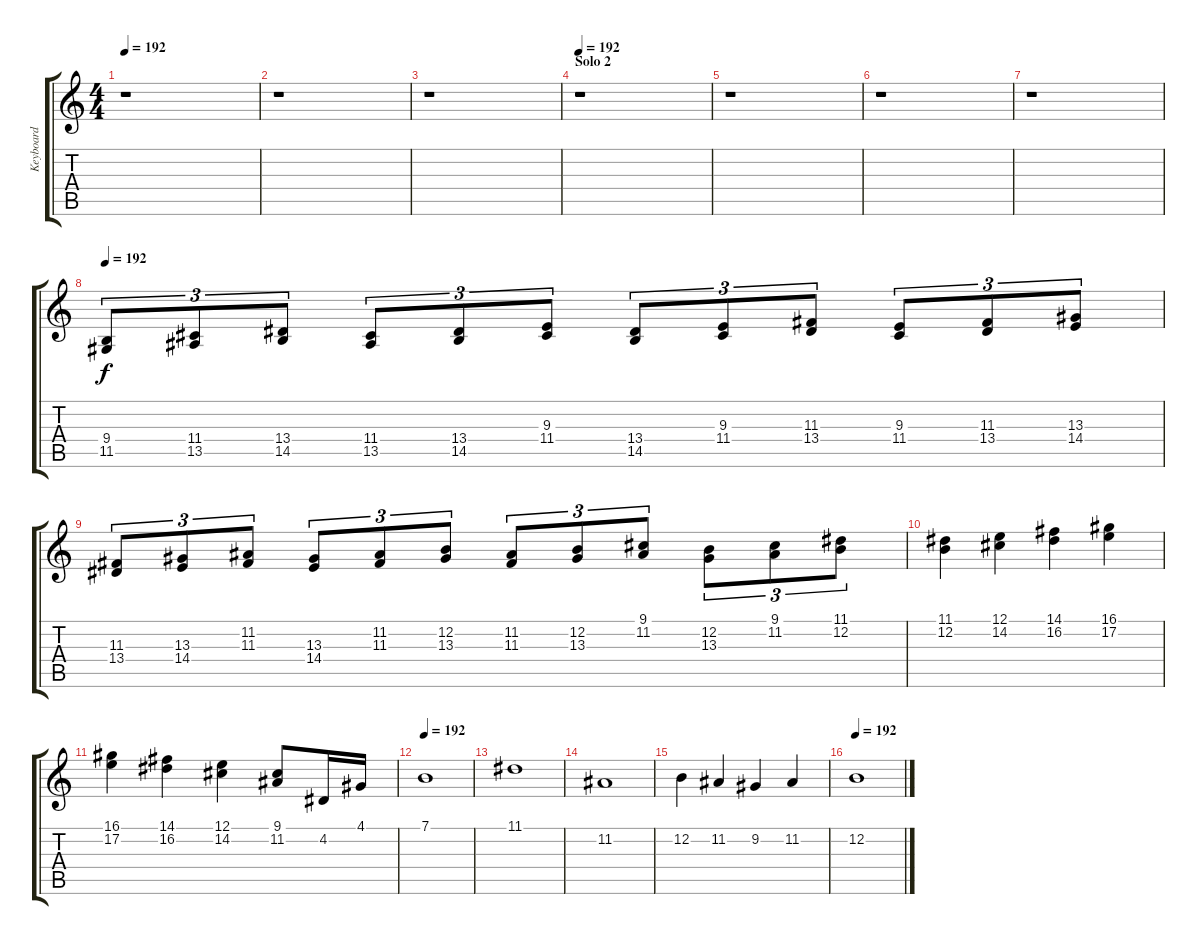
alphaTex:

\track ("Keyboard" "Keyboard") {instrument stringensemble1}
\staff {score tabs}
\tuning (E4 B3 G3 D3 A2 E2) {hide}
\ts (4 4)
\tempo 192
\clef g2
\ks c
r.1{dy f} |
r.1 |
r.1 |
\section ("" "Solo 2")
\tempo 192
r.1 |
r.1 |
r.1 |
r.1 |
\section ("" "")
\tempo 192
(9.4 11.5).8{tu (3 2) instrument synthbrass1} (11.4 13.5).8{tu (3 2)} (13.4 14.5).8{tu (3 2)} (11.4 13.5).8{tu (3 2)} (13.4 14.5).8{tu (3 2)} (9.3 11.4).8{tu (3 2)} (13.4 14.5).8{tu (3 2)} (9.3 11.4).8{tu (3 2)} (11.3 13.4).8{tu (3 2)} (9.3 11.4).8{tu (3 2)} (11.3 13.4).8{tu (3 2)} (13.3 14.4).8{tu (3 2)} |
(11.3 13.4).8{tu (3 2)} (13.3 14.4).8{tu (3 2)} (11.2 11.3).8{tu (3 2)} (13.3 14.4).8{tu (3 2)} (11.2 11.3).8{tu (3 2)} (12.2 13.3).8{tu (3 2)} (11.2 11.3).8{tu (3 2)} (12.2 13.3).8{tu (3 2)} (9.1 11.2).8{tu (3 2)} (12.2 13.3).8{tu (3 2)} (9.1 11.2).8{tu (3 2)} (11.1 12.2).8{tu (3 2)} |
(11.1 12.2).4 (12.1 14.2).4 (14.1 16.2).4 (16.1 17.2).4 |
(16.1 17.2).4 (14.1 16.2).4 (12.1 14.2).4 (9.1 11.2).8 4.2.16 4.1.16 |
\section ("" "")
\tempo 192
7.1.1{volume 16} |
11.1.1 |
11.2.1 |
12.2.4 11.2.4 9.2.4 11.2.4 |
\tempo 192
12.2.1
